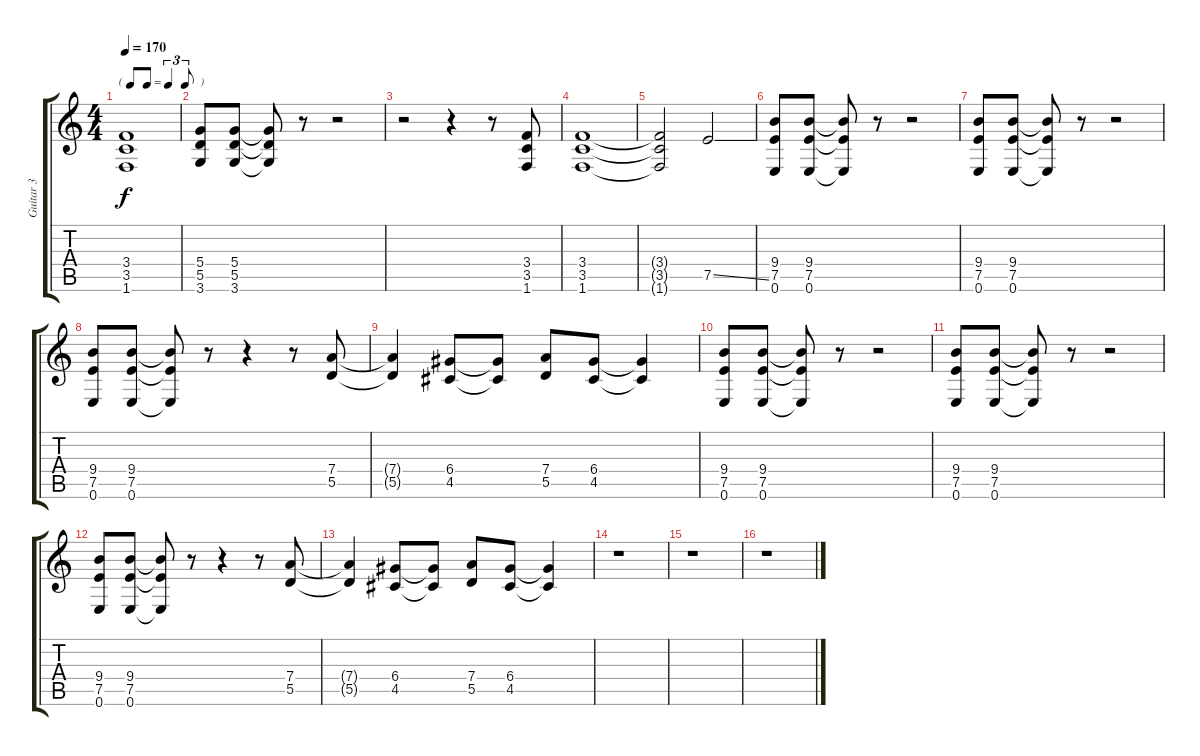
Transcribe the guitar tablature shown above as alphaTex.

\track ("Guitar 3" "Guitar 3") {instrument overdrivenguitar}
\staff {score tabs}
\tuning (E4 B3 G3 D3 A2 E2) {hide}
\ts (4 4)
\tf triplet8th
\tempo 170
\clef g2
\ks c
(3.4{t} 3.5{t} 1.6{t}).1{dy f} |
(5.4 5.5 3.6).8 (5.4 5.5 3.6).8 (5.4{t} 5.5{t} 3.6{t}).8 r.8 r.2 |
r.2 r.4 r.8 (3.4 3.5 1.6).8 |
(3.4 3.5 1.6).1 |
(3.4{t} 3.5{t} 1.6{t}).2 7.5{ss}.2 |
(9.4 7.5 0.6).8 (9.4 7.5 0.6).8 (9.4{t} 7.5{t} 0.6{t}).8 r.8 r.2 |
(9.4 7.5 0.6).8 (9.4 7.5 0.6).8 (9.4{t} 7.5{t} 0.6{t}).8 r.8 r.2 |
(9.4 7.5 0.6).8 (9.4 7.5 0.6).8 (9.4{t} 7.5{t} 0.6{t}).8 r.8 r.4 r.8 (7.4 5.5).8 |
(7.4{t} 5.5{t}).4 (6.4 4.5).8 (6.4{t} 4.5{t}).8 (7.4 5.5).8 (6.4 4.5).8 (6.4{t} 4.5{t}).4 |
(9.4 7.5 0.6).8 (9.4 7.5 0.6).8 (9.4{t} 7.5{t} 0.6{t}).8 r.8 r.2 |
(9.4 7.5 0.6).8 (9.4 7.5 0.6).8 (9.4{t} 7.5{t} 0.6{t}).8 r.8 r.2 |
(9.4 7.5 0.6).8 (9.4 7.5 0.6).8 (9.4{t} 7.5{t} 0.6{t}).8 r.8 r.4 r.8 (7.4 5.5).8 |
(7.4{t} 5.5{t}).4 (6.4 4.5).8 (6.4{t} 4.5{t}).8 (7.4 5.5).8 (6.4 4.5).8 (6.4{t} 4.5{t}).4 |
r.1 |
r.1 |
r.1
